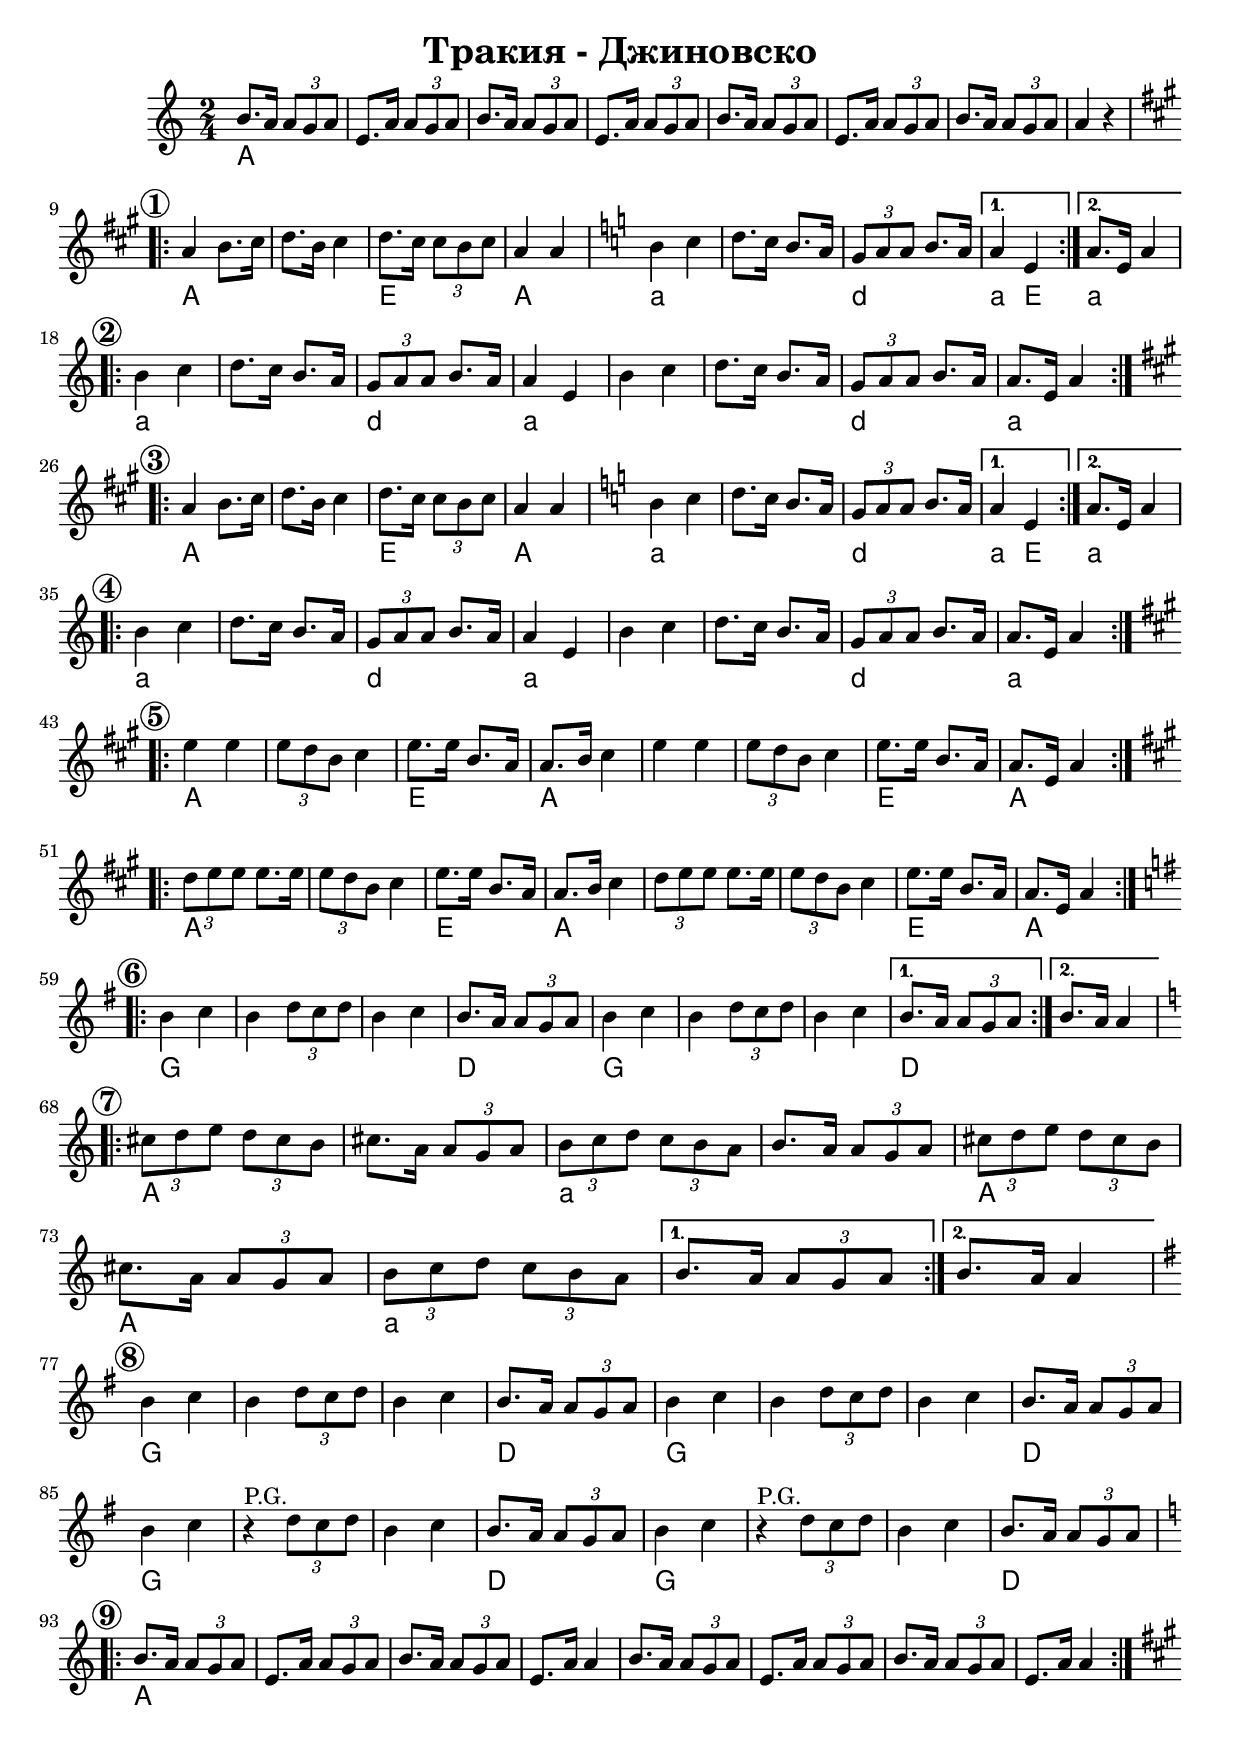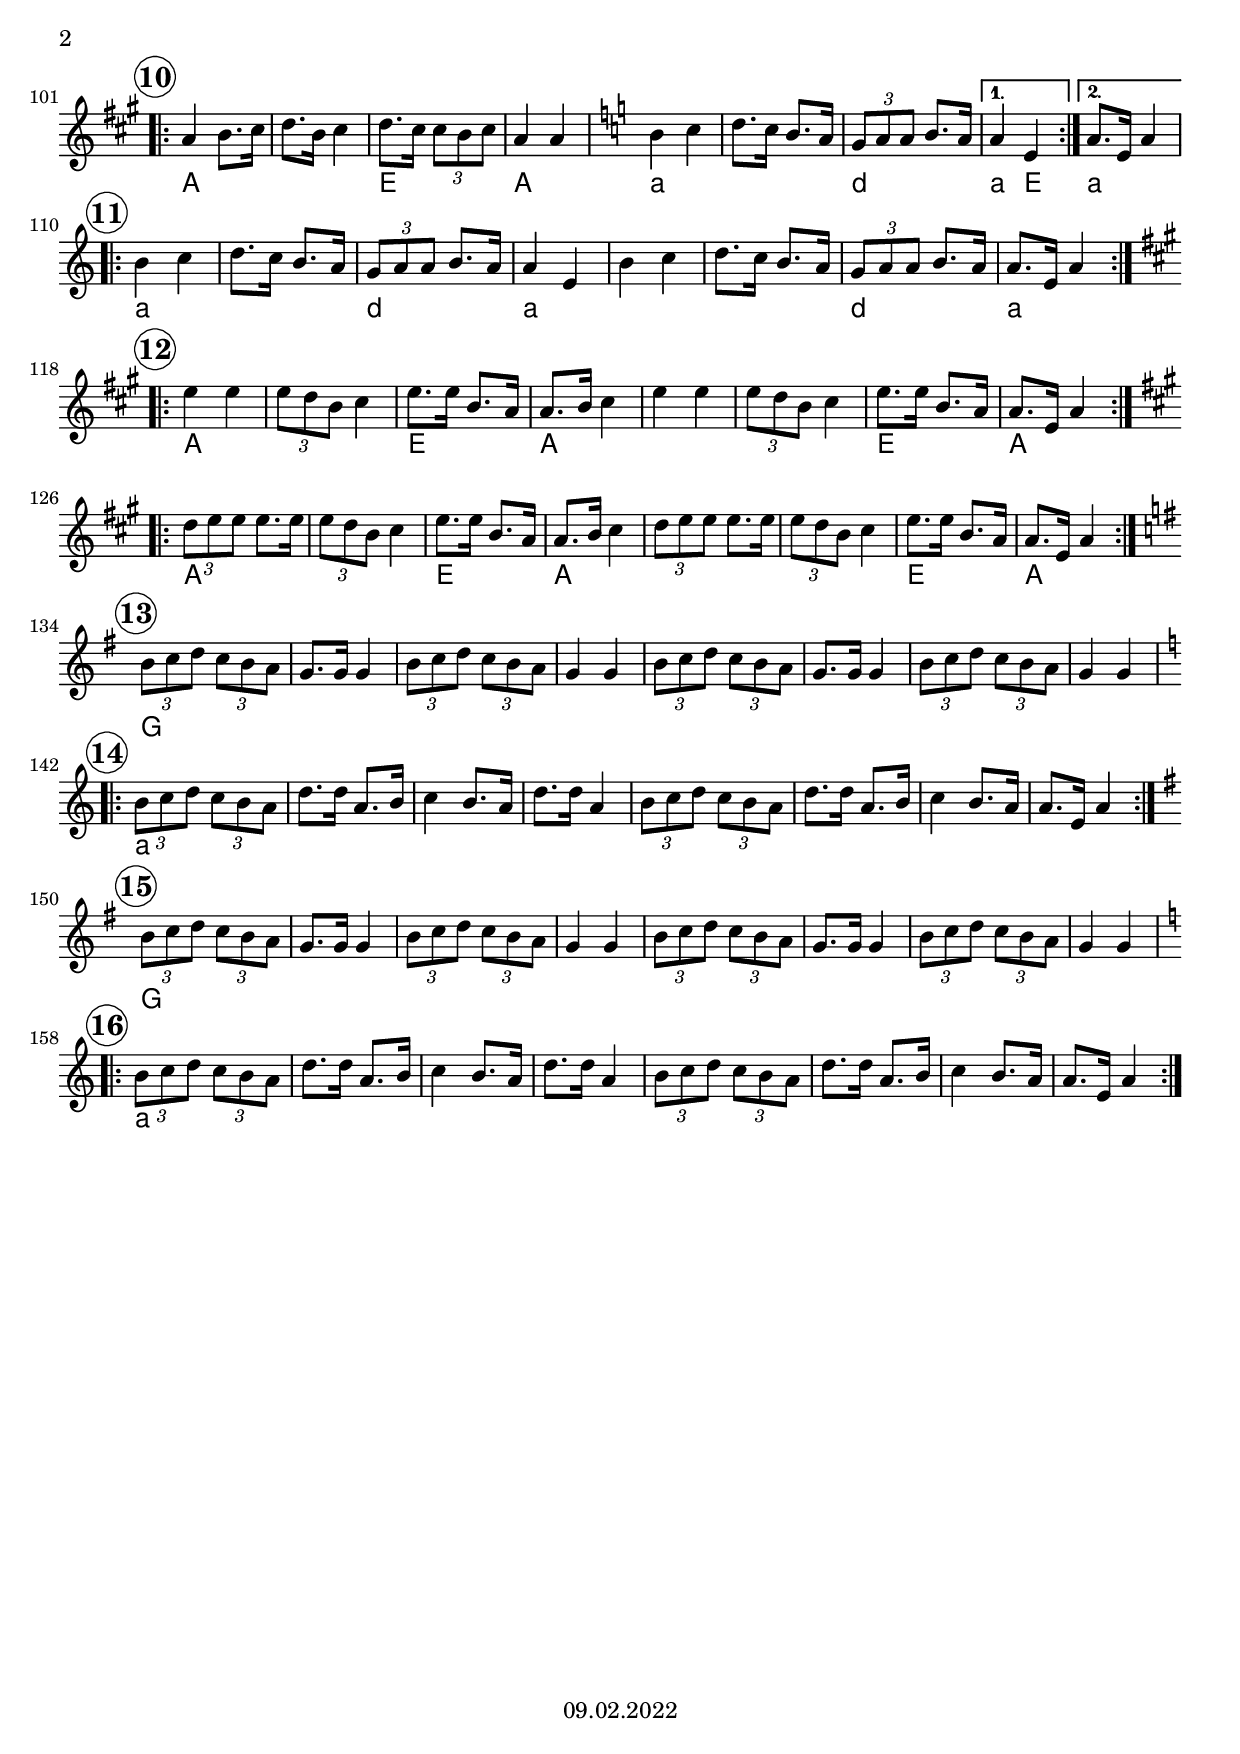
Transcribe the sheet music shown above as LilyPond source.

\version "2.22.1"
\include "deutsch.ly"

xMelody = \relative c'' {
  \key a \minor
  h8. a16 \times 2/3 { a8 g a } | e8. a16 \times 2/3 { a8 g a } | h8. a16 \times 2/3 { a8 g a } | e8. a16 \times 2/3 { a8 g a } |
  h8. a16 \times 2/3 { a8 g a } | e8. a16 \times 2/3 { a8 g a } | h8. a16 \times 2/3 { a8 g a } | a4 r4 |
}
xChords = {
  a2 | a2 | a2 | a2 | a2 | a2 | a2 | a2 |
}

aMelody = \relative c'' {
  \repeat volta 2 {
    \key a \major
    a4 h8. cis16 | d8. h16 cis4 | d8. cis16 \times 2/3 { cis8 h cis } | a4 a |
    \key a \minor
    h4 c | d8. c16 h8. a16 | \times 2/3 { g8 a a } h8. a16 |
  }
  \alternative {
    { a4 e4 }
    { a8. e16 a4 }
  }
}
aChords = \chordmode {
  a2 | a2 | e2 | a2 |
  a2:m | a2:m | d2:m |
  a4:m e |
  a2:m |
}

bMelody = \relative c'' {
  \key a \minor
  \repeat volta 2 {
    h4 c | d8. c16 h8. a16 | \times 2/3 { g8 a a } h8. a16 | a4 e |
    h'4 c | d8. c16 h8. a16 | \times 2/3 { g8 a a } h8. a16 | a8. e16 a4 |
  }
}
bChords = \chordmode {
  a2:m | a2:m | d2:m | a2:m
  a2:m | a2:m | d2:m | a2:m
}

cMelody = \relative c'' {
  \key a \major
  \repeat volta 2 {
    e4 e | \times 2/3 { e8 d h } cis4 | e8. e16 h8. a16 | a8. h16 cis4 |
    e4 e | \times 2/3 { e8 d h } cis4 | e8. e16 h8. a16 | a8. e16 a4 |

  }
}
cChords = \chordmode {
  a2 | a2 | e2 | a2 |
  a2 | a2 | e2 | a2 |
}

ccMelody = \relative c'' {
  \key a \major
  \repeat volta 2 {
    \times 2/3 { d8 e e } e8. e16 | \times 2/3 { e8 d h } cis4 | e8. e16 h8. a16 | a8. h16 cis4 |
    \times 2/3 { d8 e e } e8. e16 | \times 2/3 { e8 d h } cis4 | e8. e16 h8. a16 | a8. e16 a4 |
  }
}

dMelody = \relative c'' {
  \key g \major
  \repeat volta 2 {
    h4 c | h4 \times 2/3 { d8 c d } | h4 c | h8. a16 \times 2/3 { a8 g a } |
    h4 c | h4 \times 2/3 { d8 c d } | h4 c |
  }
  \alternative {
    { h8. a16 \times 2/3 { a8 g a } }
    { h8. a16 a4 }
  }
}
dChords = \chordmode {
  g2 | g2 | g2 | d2 |
  g2 | g2 | g2 |
  d2 |
  d2 |
}

ddMelody = \relative c'' {
  \key g \major
  h4 c | h4 \times 2/3 { d8 c d } | h4 c | h8. a16 \times 2/3 { a8 g a } |
  h4 c | h4 \times 2/3 { d8 c d } | h4 c | h8. a16 \times 2/3 { a8 g a } | \break
  h4 c | r4^\markup { "P.G." } \times 2/3 { d8 c d } | h4 c | h8. a16 \times 2/3 { a8 g a } |
  h4 c | r4^\markup { "P.G." } \times 2/3 { d8 c d } | h4 c | h8. a16 \times 2/3 { a8 g a } |
}
ddChords = \chordmode {
  g2 | g2 | g2 | d2 |
  g2 | g2 | g2 | d2 |
  g2 | g2 | g2 | d2 |
  g2 | g2 | g2 | d2 |
}

eMelody = \relative c'' {
  \key a \minor
  \repeat volta 2 {
    \times 2/3 { cis8 d e d cis h } | cis8. a16 \times 2/3 { a8 g a } |
    \times 2/3 { h8 c d c h a } | h8. a16 \times 2/3 { a8 g a } |
    \times 2/3 { cis8 d e d cis h } | cis8. a16 \times 2/3 { a8 g a } |
    \times 2/3 { h8 c d c h a } |
  }
  \alternative {
    { h8. a16 \times 2/3 { a8 g a } }
    { h8. a16 a4 }
  }
}
eChords = \chordmode {
  a2 | a2 | a2:m | a2:m |
  a2 | a2 | a2:m |
  a2:m |
  a2:m |
}

fMelody = \relative c'' {
  \key a \minor
  \repeat volta 2 {
    h8. a16 \times 2/3 { a8 g a } | e8. a16 \times 2/3 { a8 g a } | h8. a16 \times 2/3 { a8 g a } | e8. a16 a4 |
    h8. a16 \times 2/3 { a8 g a } | e8. a16 \times 2/3 { a8 g a } | h8. a16 \times 2/3 { a8 g a } | e8. a16 a4 |
  }
}
fChords = \chordmode {
  a2 | a2 | a2 | a2 |
  a2 | a2 | a2 | a2 |
}

gMelody = \relative c'' {
  \key g \major
  \times 2/3 { h8 c d c h a } | g8. g16 g4 | \times 2/3 { h8 c d c h a } | g4 g4 |
  \times 2/3 { h8 c d c h a } | g8. g16 g4 | \times 2/3 { h8 c d c h a } | g4 g4 |
}
gChords = \chordmode {
  g2 | g2 | g2 | g2 |
  g2 | g2 | g2 | g2 |
}

hMelody = \relative c'' {
  \key a \minor
  \repeat volta 2 {
    \times 2/3 { h8 c d c h a } | d8. d16 a8. h16 | c4 h8. a16 | d8. d16 a4 |
    \times 2/3 { h8 c d c h a } | d8. d16 a8. h16 | c4 h8. a16 | a8. e16 a4 |
  }
}
hChords = \chordmode {
 a2:m | a2:m | a2:m | a2:m |
 a2:m | a2:m | a2:m | a2:m |
}

melody = {
  \clef treble
  \time 2/4
  \set tupletSpannerDuration = #(ly:make-moment 1 4)

  \xMelody \break
  \mark \markup { \circle { \bold 1 } }
  \aMelody \break
  \mark \markup { \circle { \bold 2 } }
  \bMelody \break
  \mark \markup { \circle { \bold 3 } }
  \aMelody \break
  \mark \markup { \circle { \bold 4 } }
  \bMelody
  \mark \markup { \circle { \bold 5 } }
  \cMelody \break
  \ccMelody \break
  \mark \markup { \circle { \bold 6 } }
  \dMelody \break
  \mark \markup { \circle { \bold 7 } }
  \eMelody \break
  \mark \markup { \circle { \bold 8 } }
  \ddMelody \break
  \mark \markup { \circle { \bold 9 } }
  \fMelody \break

  \mark \markup { \circle { \bold 10 } }
  \aMelody \break
  \mark \markup { \circle { \bold 11 } }
  \bMelody \break
  \mark \markup { \circle { \bold 12 } }
  \cMelody \break
  \ccMelody \break

  \mark \markup { \circle { \bold 13 } }
  \gMelody \break
  \mark \markup { \circle { \bold 14 } }
  \hMelody \break
  \mark \markup { \circle { \bold 15 } }
  \gMelody \break
  \mark \markup { \circle { \bold 16 } }
  \hMelody \break
}

harmonies = \chords {
  \germanChords
  \set chordNameLowercaseMinor = ##t
  \set chordChanges = ##t

  \xChords
  \aChords
  \bChords
  \aChords
  \bChords
  \cChords
  \cChords
  \dChords
  \eChords
  \ddChords
  \fChords

  \aChords
  \bChords
  \cChords
  \cChords

  \gChords
  \hChords
  \gChords
  \hChords
}

\header {
  title = "Тракия - Джиновско"
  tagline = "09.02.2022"
}
\score {
  <<
    \new Staff \melody
    \new ChordNames \harmonies
  >>
}
